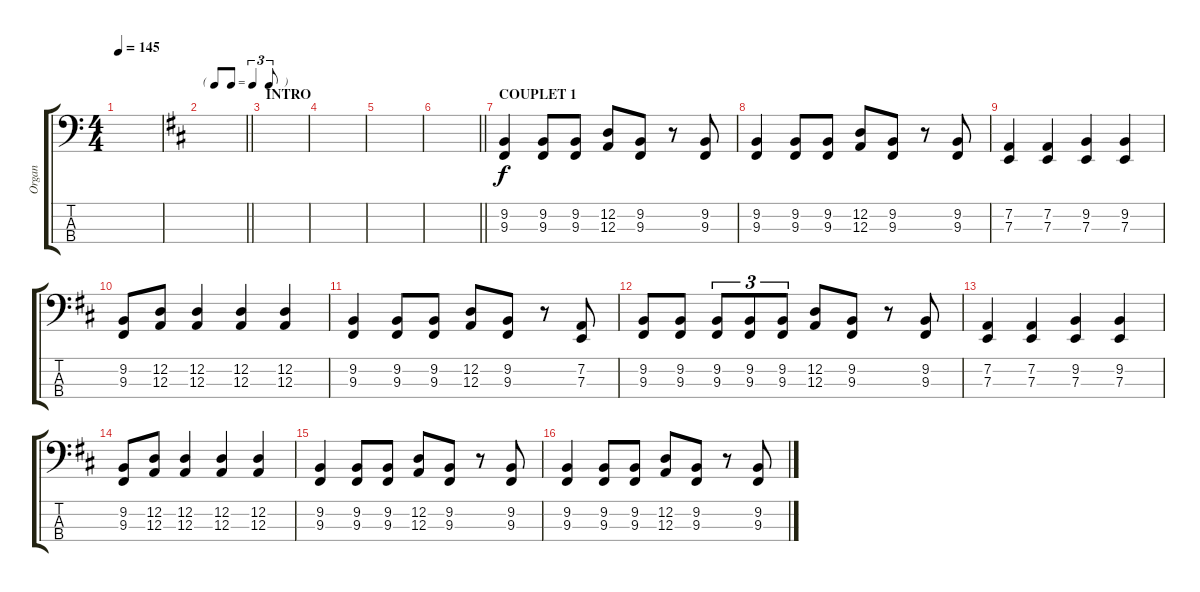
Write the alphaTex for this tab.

\track ("Organ" "Organ") {instrument drawbarorgan}
\staff {score tabs}
\tuning (G2 D2 A1 E1) {hide}
\ts (4 4)
\tempo 145
\clef f4
\ks c
|
\tf triplet8th
\barLineRight lightlight
\ks d
|
\section ("" "INTRO")
|
|
|
\barLineRight lightlight
|
\section ("" "COUPLET 1")
(9.2 9.3).4 (9.2 9.3).8 (9.2 9.3).8 (12.2 12.3).8 (9.2 9.3).8 r.8 (9.2 9.3).8 |
(9.2 9.3).4 (9.2 9.3).8 (9.2 9.3).8 (12.2 12.3).8 (9.2 9.3).8 r.8 (9.2 9.3).8 |
(7.2 7.3).4 (7.2 7.3).4 (9.2 7.3).4 (9.2 7.3).4 |
(9.2 9.3).8 (12.2 12.3).8 (12.2 12.3).4 (12.2 12.3).4 (12.2 12.3).4 |
(9.2 9.3).4 (9.2 9.3).8 (9.2 9.3).8 (12.2 12.3).8 (9.2 9.3).8 r.8 (7.2 7.3).8 |
(9.2 9.3).8 (9.2 9.3).8 (9.2 9.3).8{tu (3 2)} (9.2 9.3).8{tu (3 2)} (9.2 9.3).8{tu (3 2)} (12.2 12.3).8 (9.2 9.3).8 r.8 (9.2 9.3).8 |
(7.2 7.3).4 (7.2 7.3).4 (9.2 7.3).4 (9.2 7.3).4 |
(9.2 9.3).8 (12.2 12.3).8 (12.2 12.3).4 (12.2 12.3).4 (12.2 12.3).4 |
(9.2 9.3).4 (9.2 9.3).8 (9.2 9.3).8 (12.2 12.3).8 (9.2 9.3).8 r.8 (9.2 9.3).8 |
(9.2 9.3).4 (9.2 9.3).8 (9.2 9.3).8 (12.2 12.3).8 (9.2 9.3).8 r.8 (9.2 9.3).8
